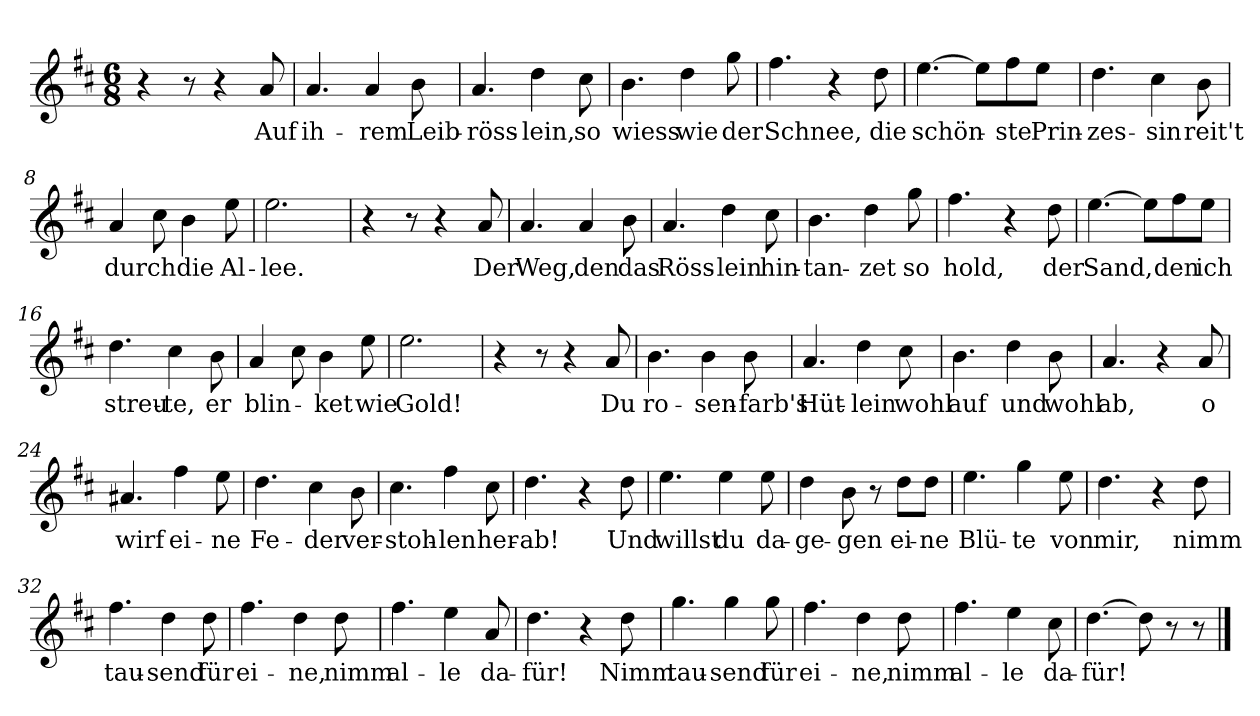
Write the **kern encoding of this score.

**kern	**text
*part1	*part1
*staff1	*staff1
*clefG2	*
*k[f#c#]	*
*M6/8	*
=1	=1
4r	.
8r	.
4r	.
!	!LO:LY:b
8a/	Auf
=2	=2
!	!LO:LY:b
4.a/	ih-
!	!LO:LY:b
4a/	-rem
!	!LO:LY:b
8b\	Leib-
=3	=3
!	!LO:LY:b
4.a/	-röss-
!	!LO:LY:b
4dd\	-lein,
!	!LO:LY:b
8cc#\	so
=4	=4
!	!LO:LY:b
4.b\	wiess
!	!LO:LY:b
4dd\	wie
!	!LO:LY:b
8gg\	der
=5	=5
!	!LO:LY:b
4.ff#\	Schnee,
4r	.
!	!LO:LY:b
8dd\	die
=6	=6
!	!LO:LY:b
[4.ee\	schön-
8ee\L]	.
!	!LO:LY:b
8ff#\	-ste
!	!LO:LY:b
8ee\J	Prin-
=7	=7
!	!LO:LY:b
4.dd\	-zes-
!	!LO:LY:b
4cc#\	-sin
!	!LO:LY:b
8b\	reit't
=8	=8
!	!LO:LY:b
4a/	durch
8cc#\	.
!	!LO:LY:b
4b\	die
!	!LO:LY:b
8ee\	Al-
!!LO:LB:g=z
=9	=9
!	!LO:LY:b
2.ee\	-lee.
=10	=10
4r	.
8r	.
4r	.
!	!LO:LY:b
8a/	Der
=11	=11
!	!LO:LY:b
4.a/	Weg,
!	!LO:LY:b
4a/	den
!	!LO:LY:b
8b\	das
=12	=12
!	!LO:LY:b
4.a/	Röss-
!	!LO:LY:b
4dd\	-lein
!	!LO:LY:b
8cc#\	hin-
=13	=13
!	!LO:LY:b
4.b\	-tan-
!	!LO:LY:b
4dd\	-zet
!	!LO:LY:b
8gg\	so
=14	=14
!	!LO:LY:b
4.ff#\	hold,
4r	.
!	!LO:LY:b
8dd\	der
=15	=15
!	!LO:LY:b
[4.ee\	Sand,
8ee\L]	.
!	!LO:LY:b
8ff#\	den
!	!LO:LY:b
8ee\J	ich
=16	=16
!	!LO:LY:b
4.dd\	streu-
!	!LO:LY:b
4cc#\	-te,
!	!LO:LY:b
8b\	er
=17	=17
!	!LO:LY:b
4a/	blin-
8cc#\	.
!	!LO:LY:b
4b\	-ket
!	!LO:LY:b
8ee\	wie
!!LO:LB:g=z
=18	=18
!	!LO:LY:b
2.ee\	Gold!
=19	=19
4r	.
8r	.
4r	.
!	!LO:LY:b
8a/	Du
=20	=20
!	!LO:LY:b
4.b\	ro-
!	!LO:LY:b
4b\	-sen-
!	!LO:LY:b
8b\	-farb's
=21	=21
!	!LO:LY:b
4.a/	Hüt-
!	!LO:LY:b
4dd\	-lein
!	!LO:LY:b
8cc#\	wohl
=22	=22
!	!LO:LY:b
4.b\	auf
!	!LO:LY:b
4dd\	und
!	!LO:LY:b
8b\	wohl
=23	=23
!	!LO:LY:b
4.a/	ab,
4r	.
!	!LO:LY:b
8a/	o
=24	=24
!	!LO:LY:b
4.a#X/	wirf
!	!LO:LY:b
4ff#\	ei-
!	!LO:LY:b
8ee\	-ne
=25	=25
!	!LO:LY:b
4.dd\	Fe-
!	!LO:LY:b
4cc#\	-der
!	!LO:LY:b
8b\	ver-
=26	=26
!	!LO:LY:b
4.cc#\	-stoh-
!	!LO:LY:b
4ff#\	-len
!	!LO:LY:b
8cc#\	her-
!!LO:LB:g=z
=27	=27
!	!LO:LY:b
4.dd\	-ab!
4r	.
!	!LO:LY:b
8dd\	Und
=28	=28
!	!LO:LY:b
4.ee\	willst
!	!LO:LY:b
4ee\	du
!	!LO:LY:b
8ee\	da-
=29	=29
!	!LO:LY:b
4dd\	-ge-
!	!LO:LY:b
8b\	-gen
8r	.
!	!LO:LY:b
8dd\L	ei-
!	!LO:LY:b
8dd\J	-ne
=30	=30
!	!LO:LY:b
4.ee\	Blü-
!	!LO:LY:b
4gg\	-te
!	!LO:LY:b
8ee\	von
=31	=31
!	!LO:LY:b
4.dd\	mir,
4r	.
!	!LO:LY:b
8dd\	nimm
=32	=32
!	!LO:LY:b
4.ff#\	tau-
!	!LO:LY:b
4dd\	-send
!	!LO:LY:b
8dd\	für
=33	=33
!	!LO:LY:b
4.ff#\	ei-
!	!LO:LY:b
4dd\	-ne,
!	!LO:LY:b
8dd\	nimm
=34	=34
!	!LO:LY:b
4.ff#\	al-
!	!LO:LY:b
4ee\	-le
!	!LO:LY:b
8a/	da-
=35	=35
!	!LO:LY:b
4.dd\	-für!
4r	.
!	!LO:LY:b
8dd\	Nimm
!!LO:LB:g=z
=36	=36
!	!LO:LY:b
4.gg\	tau-
!	!LO:LY:b
4gg\	-send
!	!LO:LY:b
8gg\	für
=37	=37
!	!LO:LY:b
4.ff#\	ei-
!	!LO:LY:b
4dd\	-ne,
!	!LO:LY:b
8dd\	nimm
=38	=38
!	!LO:LY:b
4.ff#\	al-
!	!LO:LY:b
4ee\	-le
!	!LO:LY:b
8cc#\	da-
=39	=39
!	!LO:LY:b
[4.dd\	-für!
8dd\]	.
8r	.
8r	.
==	==
*-	*-
